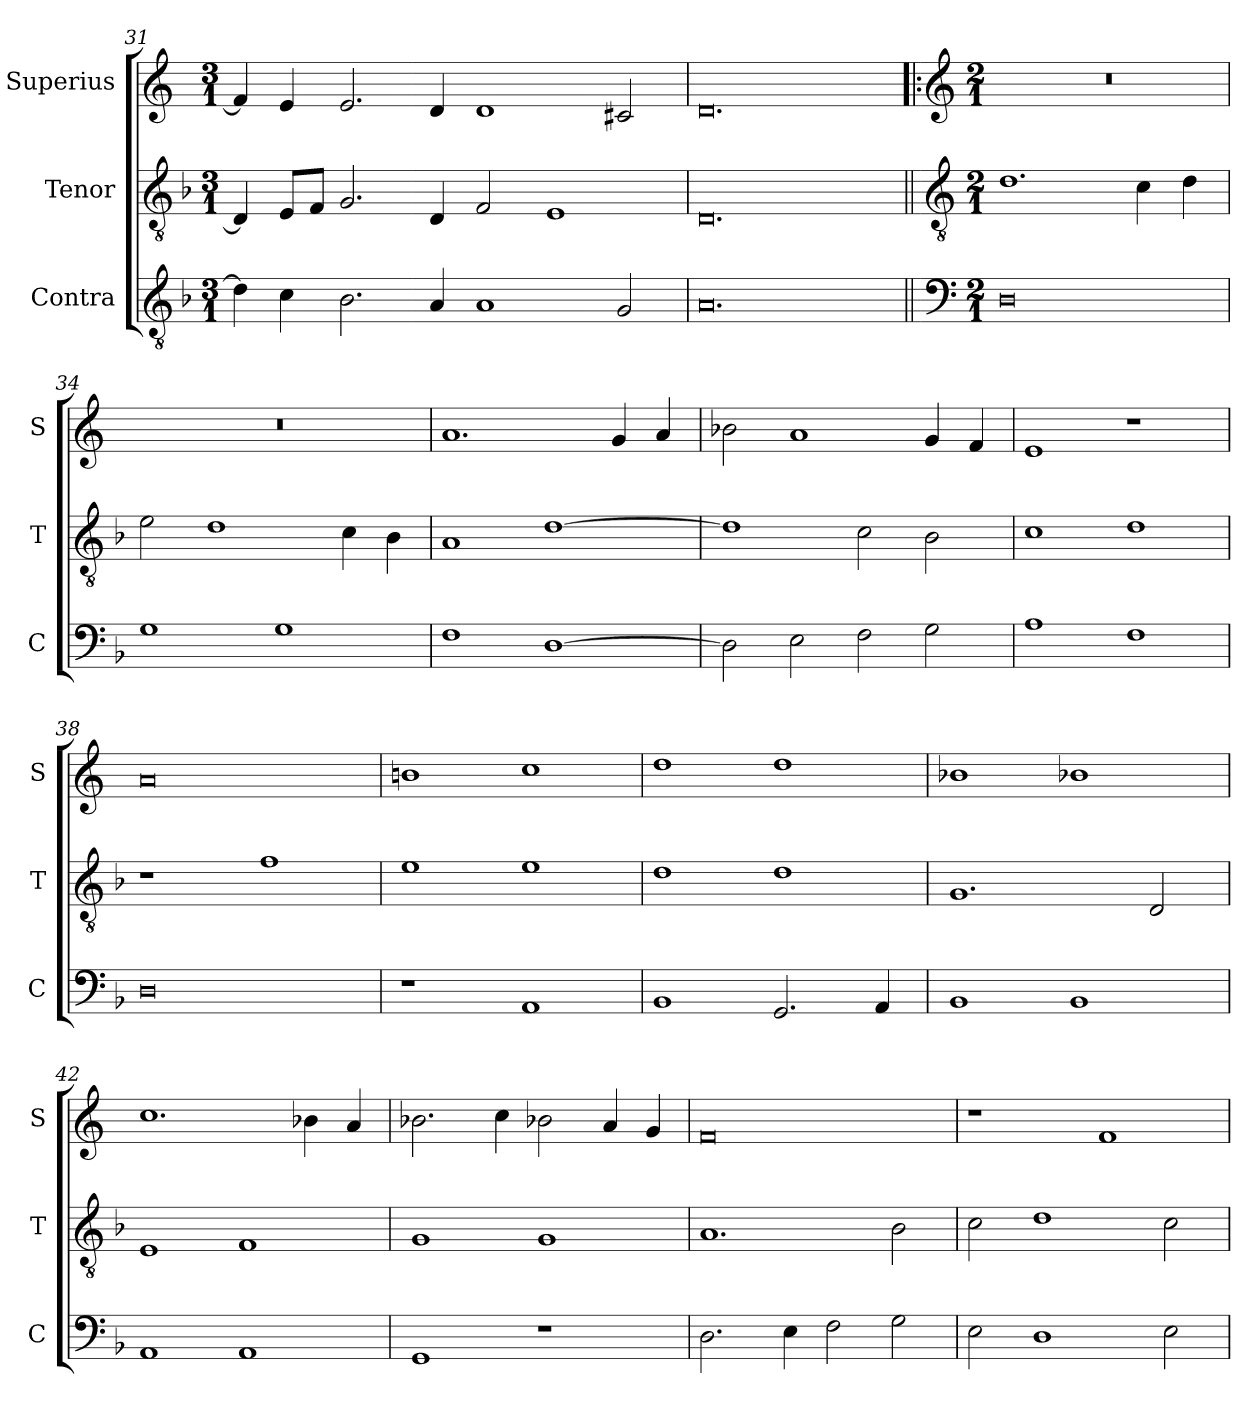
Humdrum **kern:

**kern	**kern	**kern
*part3	*part2	*part1
*staff3	*staff2	*staff1
*I"Contra	*I"Tenor	*I"Superius
*I'C	*I'T	*I'S
*clefGv2	*clefGv2	*clefG2
*k[b-]	*k[b-]	*k[]
*M3/1	*M3/1	*M3/1
=31	=31	=31
4d]	4D]	4f]
4c	8EL	4e
.	8FJ	.
2.B-	2.G	2.e
4A	4D	4d
1A	2F	1d
.	1E	.
2G	.	2c#X
=32	=32	=32
0.A	0.D	0.d
!!LO:LB:g=z
=33||	=33||	=33!|:
*clefF4	*clefGv2	*clefG2
*M2/1	*M2/1	*M2/1
0D	1.d	0r
.	4c	.
.	4d	.
=34	=34	=34
1G	2e	0r
.	1d	.
1G	.	.
.	4c	.
.	4B-	.
=35	=35	=35
1F	1A	1.a
[1D	[1d	.
.	.	4g
.	.	4a
=36	=36	=36
2D]	1d]	2b-X
2E	.	1a
2F	2c	.
2G	2B-	4g
.	.	4f
=37	=37	=37
1A	1c	1e
1F	1d	1r
=38	=38	=38
0D	1r	0a
.	1f	.
=39	=39	=39
1r	1e	1bn
1AA	1e	1cc
=40	=40	=40
1BB-	1d	1dd
2.GG	1d	1dd
4AA	.	.
=41	=41	=41
1BB-	1.G	1b-X
1BB-	.	1b-X
.	2D	.
=42	=42	=42
1AA	1E	1.cc
1AA	1F	.
.	.	4b-X
.	.	4a
=43	=43	=43
1GG	1G	2.b-X
.	.	4cc
1r	1G	2b-X
.	.	4a
.	.	4g
=44	=44	=44
2.D	1.A	0f
4E	.	.
2F	.	.
2G	2B-	.
=45	=45	=45
2E	2c	1r
1D	1d	.
.	.	1f
2E	2c	.
=	=	=
*-	*-	*-
